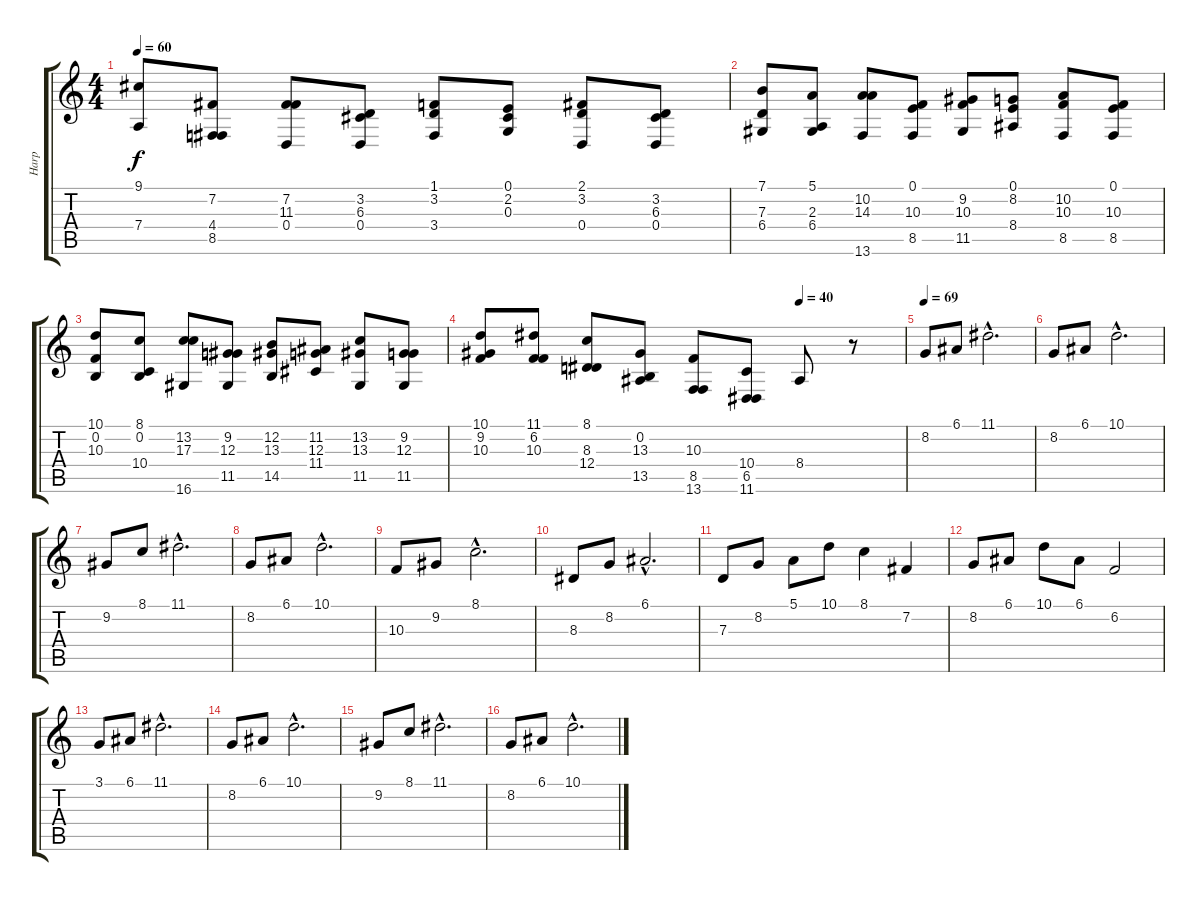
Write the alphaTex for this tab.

\track ("Harp" "Harp") {instrument orchestralharp}
\staff {score tabs}
\tuning (E4 B3 G3 D3 A2 E2) {hide}
\ts (4 4)
\tempo 60
\clef g2
\ks c
(9.1 7.4).8{dy f instrument orchestralharp} (7.2 4.4 8.5).8 (7.2 11.3 0.4).8 (3.2 6.3 0.4).8 (1.1 3.2 3.4).8 (0.1 2.2 0.3).8 (2.1 3.2 0.4).8 (3.2 6.3 0.4).8 |
(7.1 7.3 6.4).8 (5.1 2.3 6.4).8 (10.2 14.3 13.6).8 (0.1 10.3 8.5).8 (9.2 10.3 11.5).8 (0.1 8.2 8.4).8 (10.2 10.3 8.5).8 (0.1 10.3 8.5).8 |
(10.1 0.2 10.3).8 (8.1 0.2 10.4).8 (13.2 17.3 16.6).8 (9.2 12.3 11.5).8 (12.2 13.3 14.5).8 (11.2 12.3 11.4).8 (13.2 13.3 11.5).8 (9.2 12.3 11.5).8 |
\tempo (40 0.75)
(10.1 9.2 10.3).8 (11.1 6.2 10.3).8 (8.1 8.3 12.4).8 (0.2 13.3 13.5).8 (10.3 8.5 13.6).8 (10.4 6.5 11.6).8 8.4.8 r.8 |
\tempo 69
8.2.8 6.1.8 11.1{hac}.2{d} |
8.2.8 6.1.8 10.1{hac}.2{d} |
9.2.8 8.1.8 11.1{hac}.2{d} |
8.2.8 6.1.8 10.1{hac}.2{d} |
10.3.8 9.2.8 8.1{hac}.2{d} |
8.3.8 8.2.8 6.1{hac}.2{d} |
7.3.8 8.2.8 5.1.8 10.1.8 8.1.4 7.2.4 |
8.2.8 6.1.8 10.1.8 6.1.8 6.2.2 |
3.1.8 6.1.8 11.1{hac}.2{d} |
8.2.8 6.1.8 10.1{hac}.2{d} |
9.2.8 8.1.8 11.1{hac}.2{d} |
8.2.8 6.1.8 10.1{hac}.2{d}
